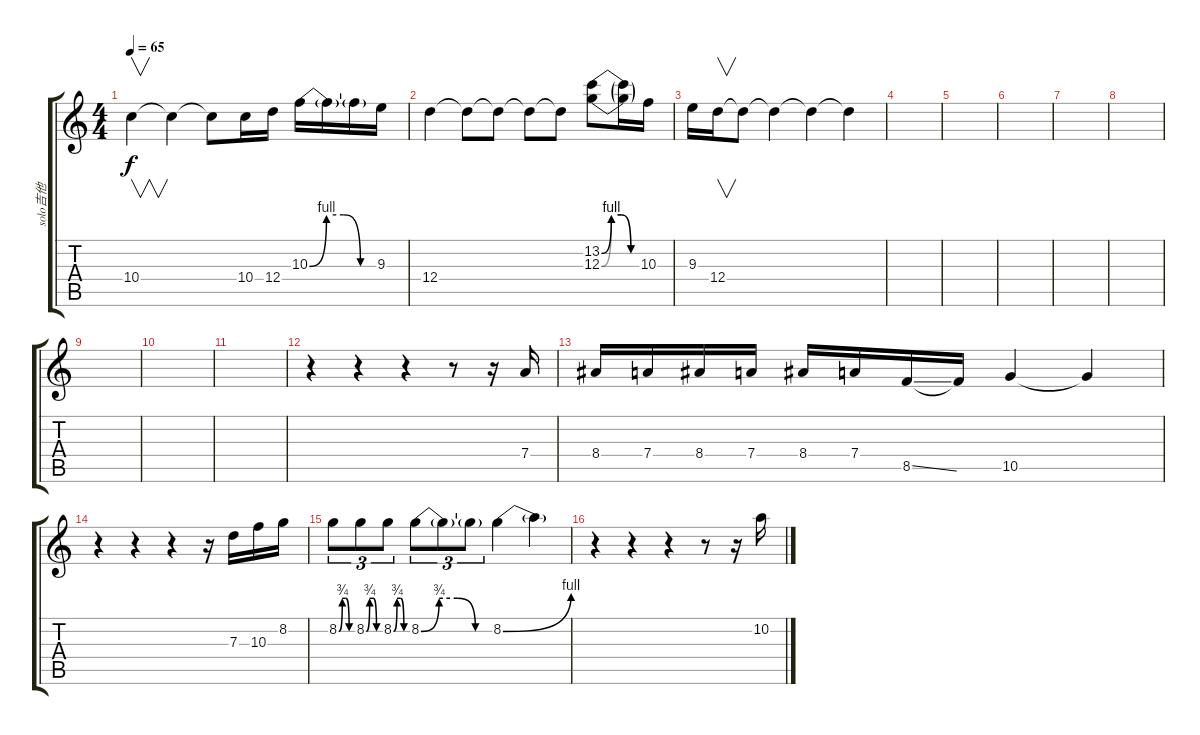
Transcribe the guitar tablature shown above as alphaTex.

\track ("solo吉他" "solo吉他") {instrument distortionguitar}
\staff {score tabs}
\tuning (E4 B3 G3 D3 A2 E2) {hide}
\ts (4 4)
\tempo 65
\clef g2
\ks c
10.4.4{v dy f} 10.4{t}.4 10.4{t}.8 10.4.16 12.4.16 10.3{be (custom 0 0 15 4 30 4 45 0 60 0)}.16 10.3{t}.16 10.3{t}.16 9.3.16 |
12.4.4 12.4{t}.8 12.4{t}.8 12.4{t}.8 12.4{t}.8 (13.2{be (custom 0 0 15 4 30 4 45 0 60 0)} 12.3{be (custom 0 0 15 4 30 4 45 0 60 0)}).8 (13.2{t} 12.3{t}).16 10.3.16 |
9.3.16 12.4.16{v} 12.4{t}.8 12.4{t}.4 12.4{t}.4 12.4{t}.4 |
|
|
|
|
|
|
|
|
r.4 r.4 r.4 r.8 r.16 7.4.16 |
8.4.16 7.4.16 8.4.16 7.4.16 8.4.16 7.4.16 8.5{ss}.16 8.5{t}.16 10.5.4 10.5{t}.4 |
r.4 r.4 r.4 r.16 7.3.16 10.3.16 8.2.16 |
8.2{be (custom 0 0 15 3 30 3 45 0 60 0)}.8{tu (3 2)} 8.2{be (custom 0 0 15 3 30 3 45 0 60 0)}.8{tu (3 2)} 8.2{be (custom 0 0 15 3 30 3 45 0 60 0)}.8{tu (3 2)} 8.2{be (custom 0 0 15 3 30 3 45 0 60 0)}.8{tu (3 2)} 8.2{t}.8{tu (3 2)} 8.2{t}.8{tu (3 2)} 8.2{be (bend 0 0 60 4)}.4 8.2{t}.4 |
r.4 r.4 r.4 r.8 r.16 10.2.16
